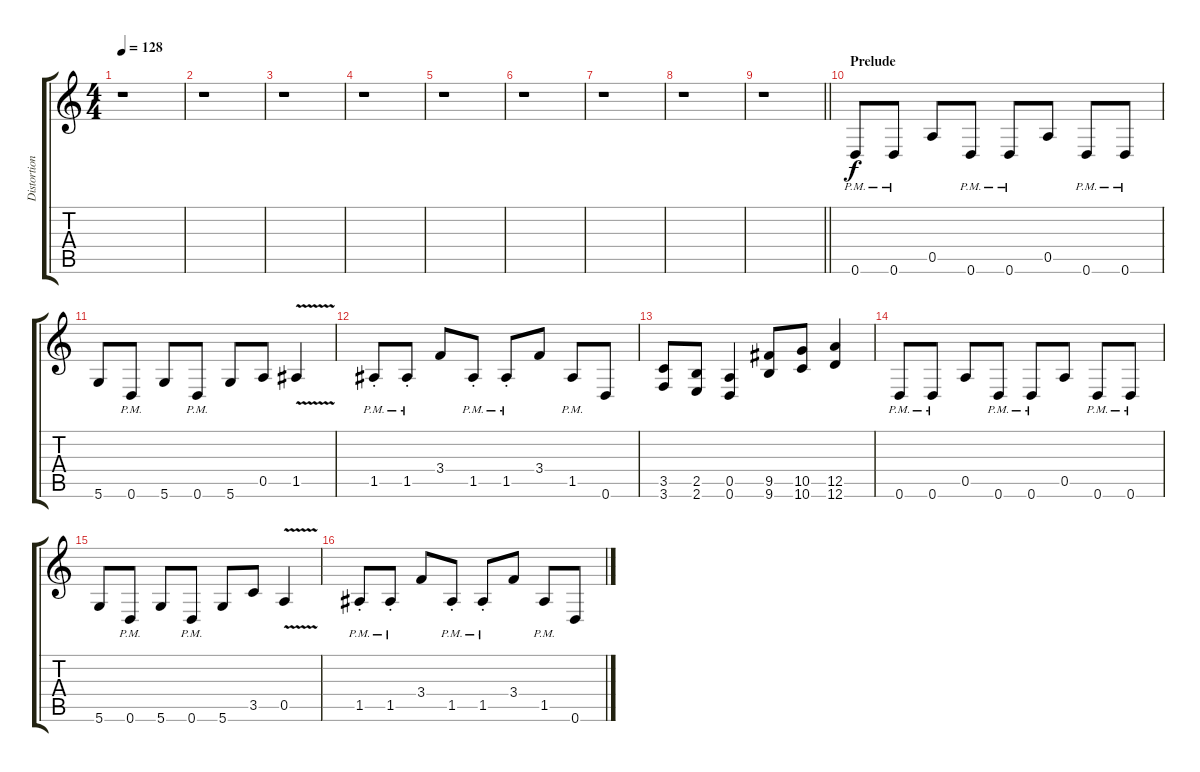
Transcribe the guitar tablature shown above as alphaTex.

\track ("Distortion Guitar 1" "Distortion") {instrument distortionguitar}
\staff {score tabs}
\tuning (E4 B3 G3 D3 A2 D2) {hide}
\ts (4 4)
\tempo 128
\clef g2
\ks c
r.1{dy f} |
r.1 |
r.1 |
r.1 |
r.1 |
r.1 |
r.1 |
r.1 |
\barLineRight lightlight
r.1 |
\section ("" "Prelude")
0.6{pm}.8 0.6{pm}.8 0.5.8 0.6{pm}.8 0.6{pm}.8 0.5.8 0.6{pm}.8 0.6{pm}.8 |
5.6.8 0.6{pm}.8 5.6.8 0.6{pm}.8 5.6.8 0.5.8 1.5{v}.4 |
1.5{pm st}.8 1.5{pm st}.8 3.4.8 1.5{pm st}.8 1.5{pm st}.8 3.4.8 1.5{pm}.8 0.6.8 |
(3.5 3.6).8 (2.5 2.6).8 (0.5 0.6).4 (9.5 9.6).8 (10.5 10.6).8 (12.5 12.6).4 |
0.6{pm}.8 0.6{pm}.8 0.5.8 0.6{pm}.8 0.6{pm}.8 0.5.8 0.6{pm}.8 0.6{pm}.8 |
5.6.8 0.6{pm}.8 5.6.8 0.6{pm}.8 5.6.8 3.5.8 0.5{v}.4 |
1.5{pm st}.8 1.5{pm st}.8 3.4.8 1.5{pm st}.8 1.5{pm st}.8 3.4.8 1.5{pm}.8 0.6.8
